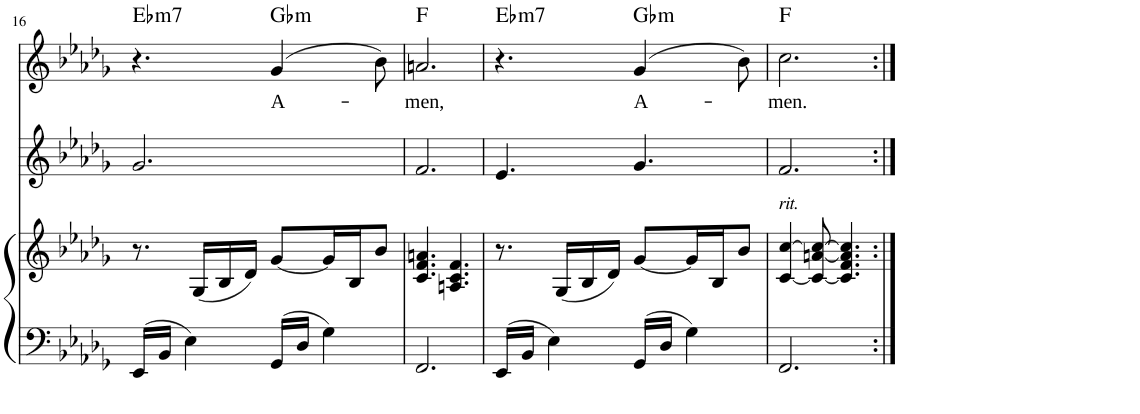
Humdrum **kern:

**kern	**kern	**kern	**kern	**text	**harte
*part3	*part3	*part2	*part1	*part1	*part1
*staff4	*staff3	*staff2	*staff1	*staff1	*
*I"Piano	*	*I"Violin	*I"Voice	*	*
*I'Pno	*	*I'Vln	*I'V	*	*
!!LO:PB:g=z
*clefF4	*clefG2	*clefG2	*clefG2	*	*
*k[b-e-a-d-g-]	*k[b-e-a-d-g-]	*k[b-e-a-d-g-]	*k[b-e-a-d-g-]	*	*
*M6/8	*M6/8	*M6/8	*M6/8	*	*
=16	=16	=16	=16	=16	=16
!	!	!	!	!	!LO:H:kt=m7
16EE-/LL	8.r	2.g-/	4.r	.	Eb:min7
16BB-/JJ	.	.	.	.	.
4E-\	.	.	.	.	.
.	(16G-/LL	.	.	.	.
.	16B-/	.	.	.	.
.	16d-/JJ)	.	.	.	.
!	!	!	!	!LO:LY:b	!LO:H:kt=m
16GG-/LL	[8g-/L	.	(4g-/	-A-	Gb:min
16D-/JJ	.	.	.	.	.
4G-\	16g-/L]	.	.	.	.
.	16B-/J	.	.	.	.
.	8b-/J	.	8b-\)	.	.
=17	=17	=17	=17	=17	=17
!	!	!	!	!LO:LY:b	!
2.FF/	4.c/ 4.f/ 4.an/	2.f/	2.an/	-men,	F:maj
.	4.An/ 4.c/ 4.f/	.	.	.	.
=18	=18	=18	=18	=18	=18
!	!	!	!	!	!LO:H:kt=m7
16EE-/LL	8.r	4.e-/	4.r	.	Eb:min7
16BB-/JJ	.	.	.	.	.
4E-\	.	.	.	.	.
.	(16G-/LL	.	.	.	.
.	16B-/	.	.	.	.
.	16d-/JJ)	.	.	.	.
!	!	!	!	!LO:LY:b	!LO:H:kt=m
16GG-/LL	[8g-/L	4.g-/	(4g-/	-A-	Gb:min
16D-/JJ	.	.	.	.	.
4G-\	16g-/L]	.	.	.	.
.	16B-/J	.	.	.	.
.	8b-/J	.	8b-\)	.	.
=19	=19	=19	=19	=19	=19
!	!LO:TX:a:i:t=rit.	!	!	!	!
!	!	!	!	!LO:LY:b	!
2.FF/	[4c/ [4cc/	2.f/	2.cc\	-men.	F:maj
.	8c/_ [8an/ 8cc/_	.	.	.	.
.	4.c/] 4.f/ 4.a/] 4.cc/]	.	.	.	.
=:|!	=:|!	=:|!	=:|!	=:|!	=:|!
*-	*-	*-	*-	*-	*-
